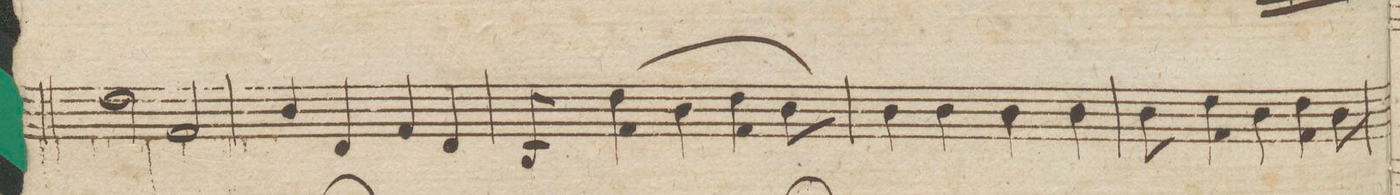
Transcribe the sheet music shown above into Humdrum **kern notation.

**kern	**dynam
*I"Viole.	*
*clefC3	*
*k[]	*
*met(c)	*
*M4/4	*
2e\	.
2G/	.
=42	=42
4c/	.
4E/	.
4G/	.
4E/	.
=43	=43
8C/	.
(4e\ 4G\	.
4c\	.
4e\ 4G\	.
8c\)	.
=44	=44
4c\	.
4c\	.
4c\	.
4c\	.
=45	=45
8c\	.
4e\ 4G\	.
4c\	.
4e\ 4G\	.
8c\	.
=46	=46
*-	*-
